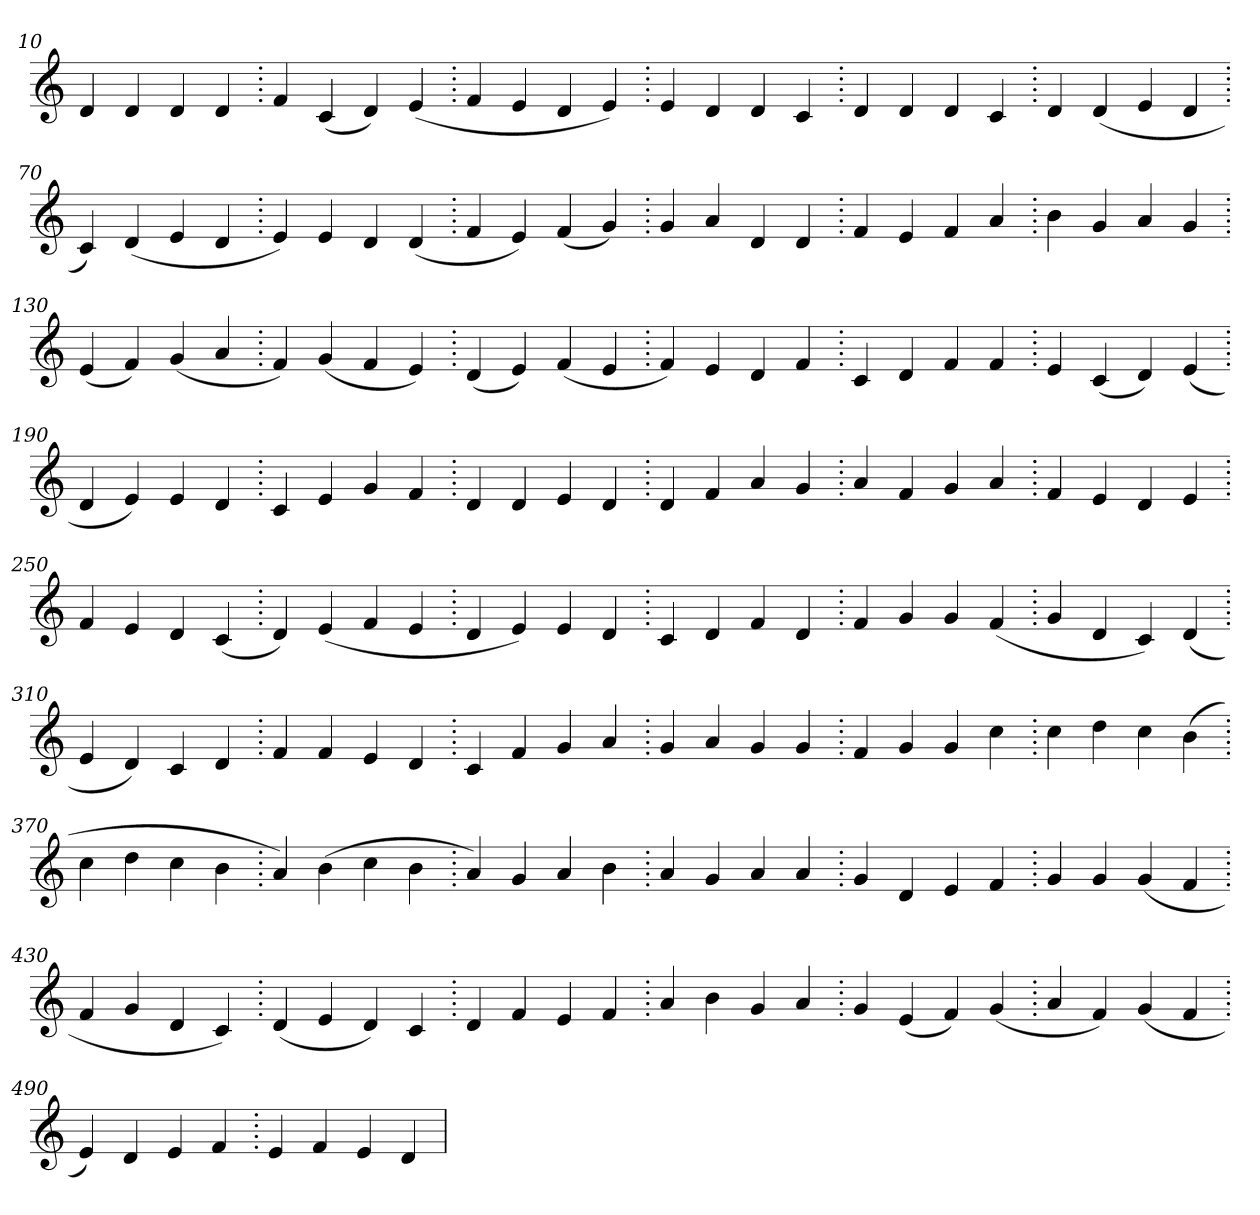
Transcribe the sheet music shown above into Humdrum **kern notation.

**kern
*part1
*staff1
*clefG2
=10.
4d
4d
4d
4d
=20.
4f
(>4c
4d)
(>4e
=30.
4f
4e
4d
4e)
=40.
4e
4d
4d
4c
=50.
4d
4d
4d
4c
=60.
4d
(>4d
4e
4d
=70.
4c)
(>4d
4e
4d
=80.
4e)
4e
4d
(>4d
=90.
4f
4e)
(>4f
4g)
=100.
4g
4a
4d
4d
=110.
4f
4e
4f
4a
=120.
4b
4g
4a
4g
=130.
(>4e
4f)
(>4g
4a
=140.
4f)
(>4g
4f
4e)
=150.
(>4d
4e)
(>4f
4e
=160.
4f)
4e
4d
4f
=170.
4c
4d
4f
4f
=180.
4e
(>4c
4d)
(>4e
=190.
4d
4e)
4e
4d
=200.
4c
4e
4g
4f
=210.
4d
4d
4e
4d
=220.
4d
4f
4a
4g
=230.
4a
4f
4g
4a
=240.
4f
4e
4d
4e
=250.
4f
4e
4d
(>4c
=260.
4d)
(>4e
4f
4e
=270.
4d
4e)
4e
4d
=280.
4c
4d
4f
4d
=290.
4f
4g
4g
(>4f
=300.
4g
4d
4c)
(>4d
=310.
4e
4d)
4c
4d
=320.
4f
4f
4e
4d
=330.
4c
4f
4g
4a
=340.
4g
4a
4g
4g
=350.
4f
4g
4g
4cc
=360.
4cc
4dd
4cc
(>4b
=370.
4cc
4dd
4cc
4b
=380.
4a)
(>4b
4cc
4b
=390.
4a)
4g
4a
4b
=400.
4a
4g
4a
4a
=410.
4g
4d
4e
4f
=420.
4g
4g
(>4g
4f
=430.
4f
4g
4d
4c)
=440.
(>4d
4e
4d)
4c
=450.
4d
4f
4e
4f
=460.
4a
4b
4g
4a
=470.
4g
(>4e
4f)
(>4g
=480.
4a
4f)
(>4g
4f
=490.
4e)
4d
4e
4f
=500.
4e
4f
4e
4d
=
*-
